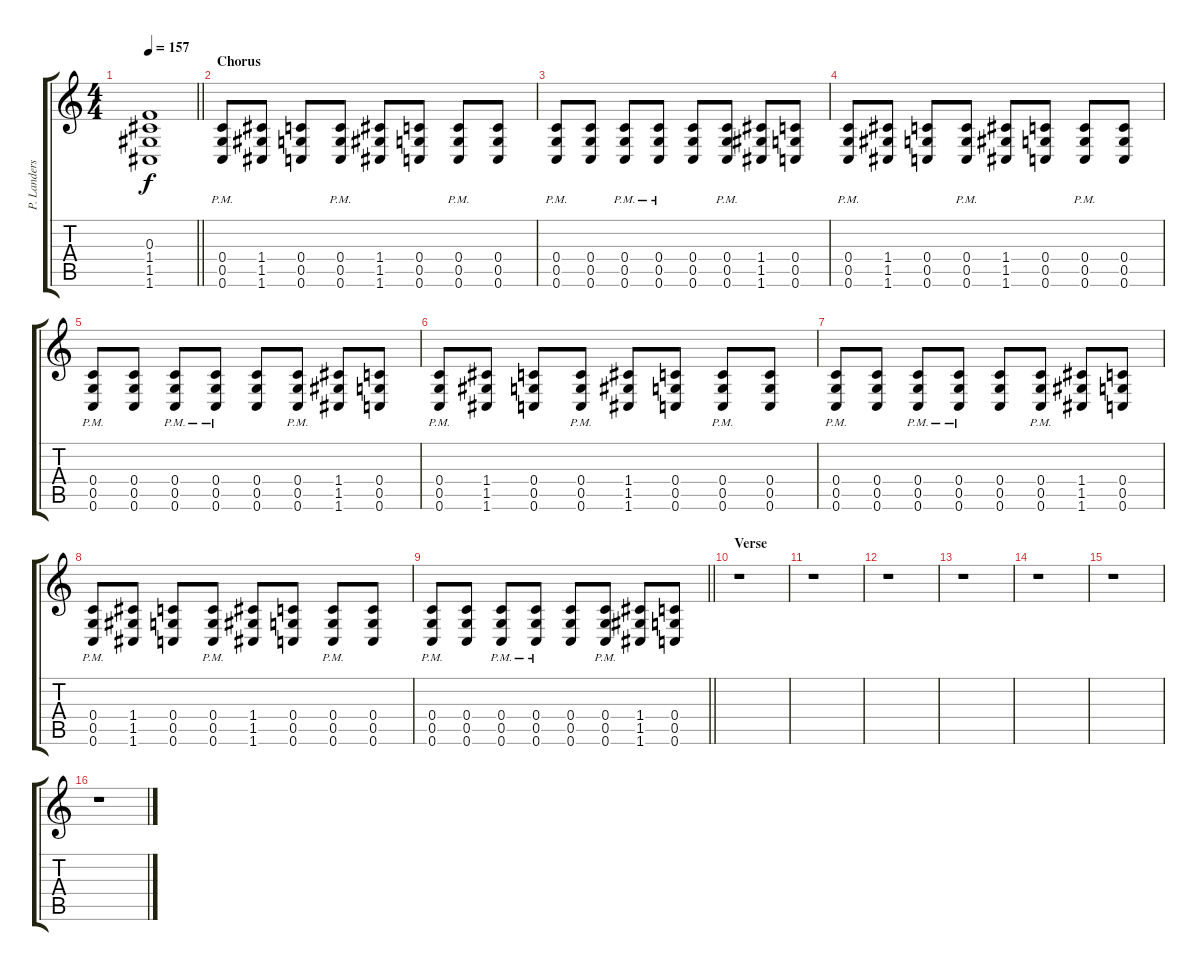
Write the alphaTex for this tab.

\track ("P. Landers" "P. Landers") {instrument overdrivenguitar}
\staff {score tabs}
\tuning (D4 A3 F3 C3 G2 C2) {hide}
\ts (4 4)
\tempo 157
\clef g2
\barLineRight lightlight
\ks c
(0.3 1.4{t} 1.5{t} 1.6{t}).1{dy f} |
\section ("" "Chorus")
(0.4{pm} 0.5{pm} 0.6{pm}).8 (1.4 1.5 1.6).8 (0.4 0.5 0.6).8 (0.4{pm} 0.5{pm} 0.6{pm}).8 (1.4 1.5 1.6).8 (0.4 0.5 0.6).8 (0.4{pm} 0.5{pm} 0.6{pm}).8 (0.4 0.5 0.6).8 |
(0.4{pm} 0.5{pm} 0.6{pm}).8 (0.4 0.5 0.6).8 (0.4{pm} 0.5{pm} 0.6{pm}).8 (0.4{pm} 0.5{pm} 0.6{pm}).8 (0.4 0.5 0.6).8 (0.4{pm} 0.5{pm} 0.6{pm}).8 (1.4 1.5 1.6).8 (0.4 0.5 0.6).8 |
(0.4{pm} 0.5{pm} 0.6{pm}).8 (1.4 1.5 1.6).8 (0.4 0.5 0.6).8 (0.4{pm} 0.5{pm} 0.6{pm}).8 (1.4 1.5 1.6).8 (0.4 0.5 0.6).8 (0.4{pm} 0.5{pm} 0.6{pm}).8 (0.4 0.5 0.6).8 |
(0.4{pm} 0.5{pm} 0.6{pm}).8 (0.4 0.5 0.6).8 (0.4{pm} 0.5{pm} 0.6{pm}).8 (0.4{pm} 0.5{pm} 0.6{pm}).8 (0.4 0.5 0.6).8 (0.4{pm} 0.5{pm} 0.6{pm}).8 (1.4 1.5 1.6).8 (0.4 0.5 0.6).8 |
(0.4{pm} 0.5{pm} 0.6{pm}).8 (1.4 1.5 1.6).8 (0.4 0.5 0.6).8 (0.4{pm} 0.5{pm} 0.6{pm}).8 (1.4 1.5 1.6).8 (0.4 0.5 0.6).8 (0.4{pm} 0.5{pm} 0.6{pm}).8 (0.4 0.5 0.6).8 |
(0.4{pm} 0.5{pm} 0.6{pm}).8 (0.4 0.5 0.6).8 (0.4{pm} 0.5{pm} 0.6{pm}).8 (0.4{pm} 0.5{pm} 0.6{pm}).8 (0.4 0.5 0.6).8 (0.4{pm} 0.5{pm} 0.6{pm}).8 (1.4 1.5 1.6).8 (0.4 0.5 0.6).8 |
(0.4{pm} 0.5{pm} 0.6{pm}).8 (1.4 1.5 1.6).8 (0.4 0.5 0.6).8 (0.4{pm} 0.5{pm} 0.6{pm}).8 (1.4 1.5 1.6).8 (0.4 0.5 0.6).8 (0.4{pm} 0.5{pm} 0.6{pm}).8 (0.4 0.5 0.6).8 |
\barLineRight lightlight
(0.4{pm} 0.5{pm} 0.6{pm}).8 (0.4 0.5 0.6).8 (0.4{pm} 0.5{pm} 0.6{pm}).8 (0.4{pm} 0.5{pm} 0.6{pm}).8 (0.4 0.5 0.6).8 (0.4{pm} 0.5{pm} 0.6{pm}).8 (1.4 1.5 1.6).8 (0.4 0.5 0.6).8 |
\section ("" "Verse")
r.1 |
r.1 |
r.1 |
r.1 |
r.1 |
r.1 |
r.1
